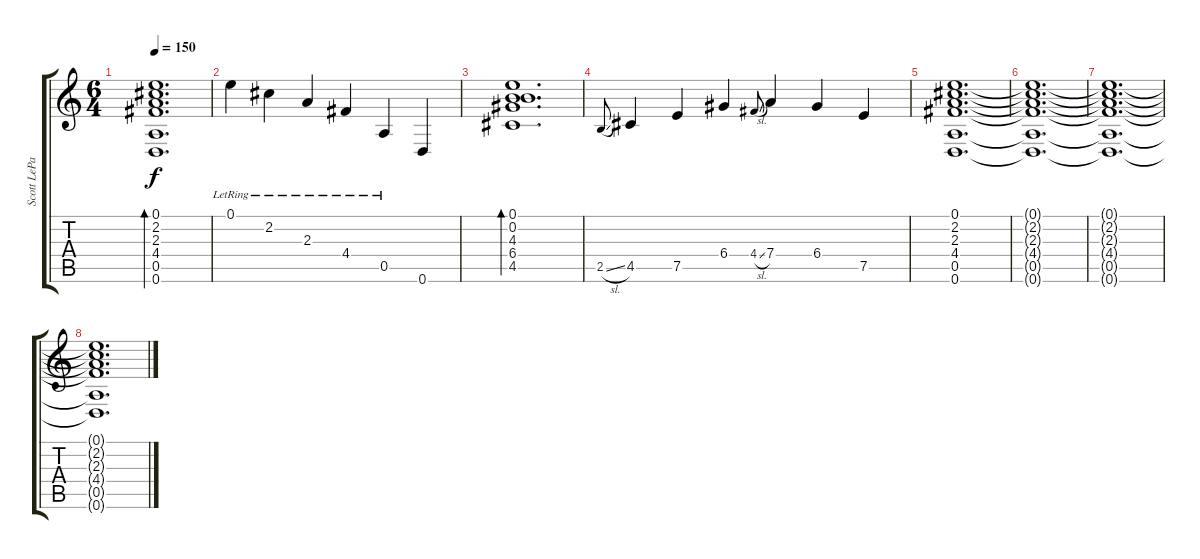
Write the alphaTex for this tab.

\track ("Scott LePage (Rhythm)" "Scott LePa") {instrument distortionguitar}
\staff {score tabs}
\tuning (E4 B3 G3 D3 A2 D2) {hide}
\ts (6 4)
\tempo 150
\clef g2
\ks c
(0.1 2.2 2.3 4.4 0.5 0.6).1{d bd 480 dy f} |
0.1{lr}.4 2.2{lr}.4 2.3{lr}.4 4.4{lr}.4 0.5{lr}.4 0.6.4 |
(0.1 0.2 4.3 6.4 4.5).1{d bd 480} |
2.5{sl}.8{gr onbeat} 4.5.4 7.5.4 6.4.4 4.4{sl}.8{gr onbeat} 7.4.4 6.4.4 7.5.4 |
(0.1 2.2 2.3 4.4 0.5 0.6).1{d} |
(0.1{t} 2.2{t} 2.3{t} 4.4{t} 0.5{t} 0.6{t}).1{d volume 3} |
(0.1{t} 2.2{t} 2.3{t} 4.4{t} 0.5{t} 0.6{t}).1{d} |
(0.1{t} 2.2{t} 2.3{t} 4.4{t} 0.5{t} 0.6{t}).1{d volume 0}
